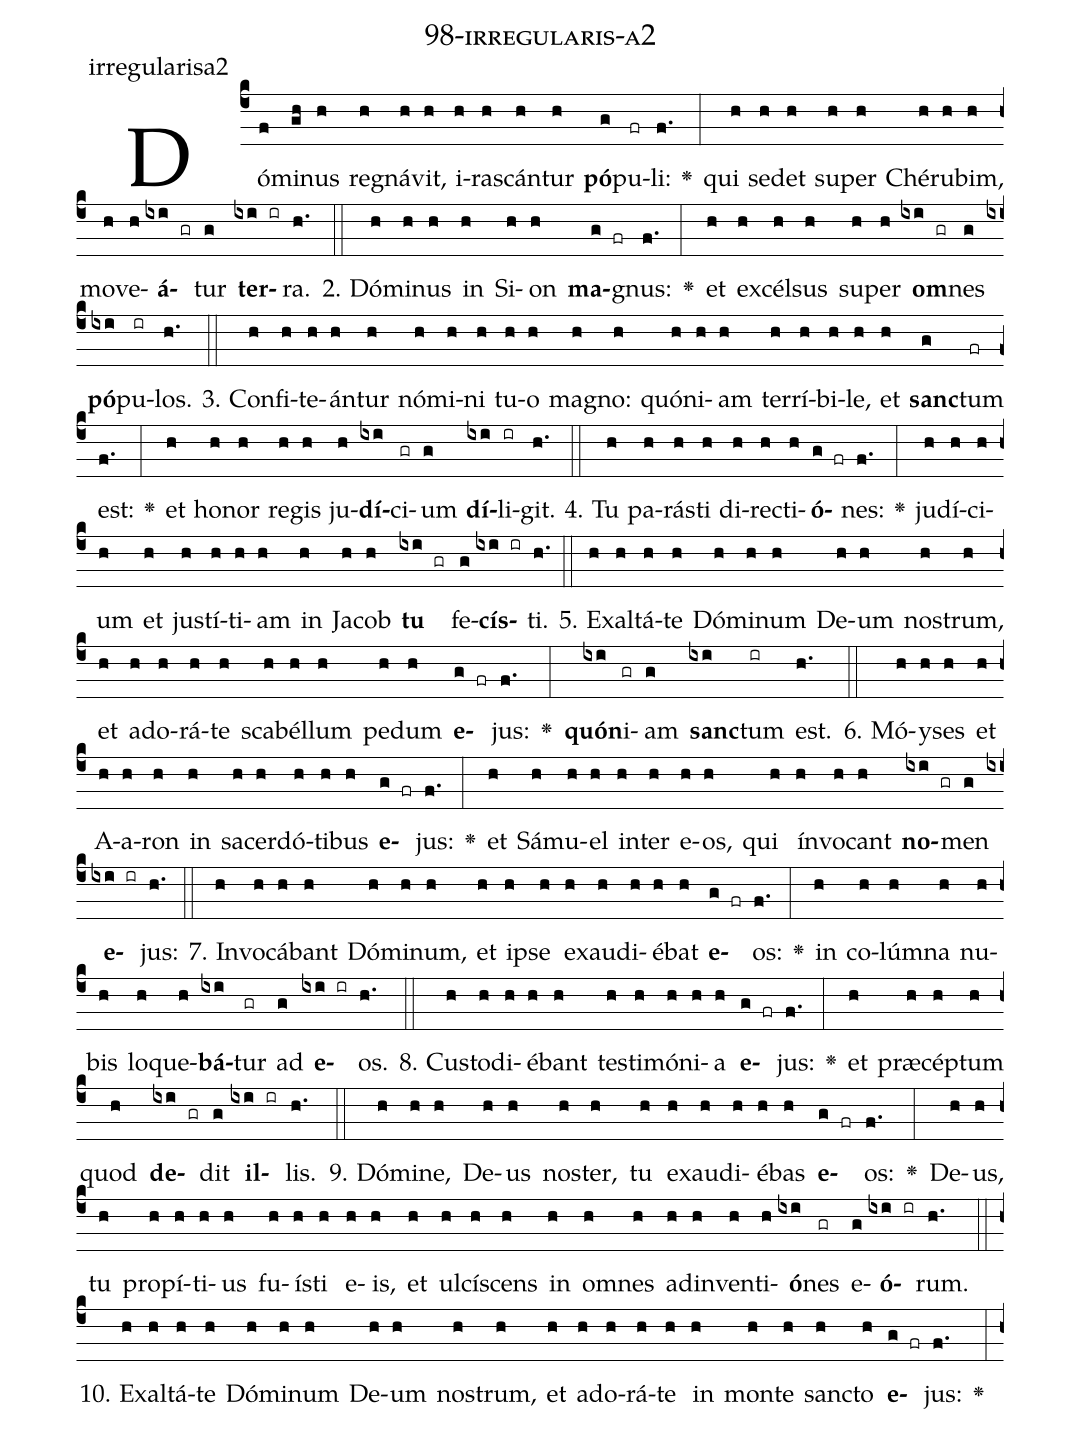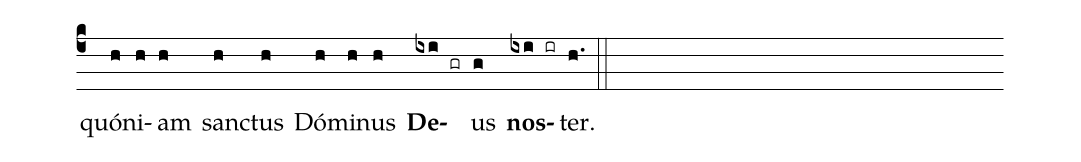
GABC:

name: 98-irregularis-a2;
annotation: irregularisa2;
%%
(c4)Dó(f)mi(gh)nus(h) re(h)gná(h)vit,(h) i(h)ras(h)cán(h)tur(h) <b>pó</b>(g)pu(fr)li:(f.) <v>\greheightstar</v>(:) qui(h) se(h)det(h) su(h)per(h) Ché(h)ru(h)bim,(h) mo(h)ve(h)<b>á</b>(ixi gr)tur(g) <b>ter</b>(ixi ir)ra.(h.) (::)
2. Dó(h)mi(h)nus(h) in(h) Si(h)on(h) <b>ma</b>(g fr)gnus:(f.) <v>\greheightstar</v>(:) et(h) ex(h)cél(h)sus(h) su(h)per(h) <b>om</b>(ixi gr)nes(g) <b>pó</b>(ixi)pu(ir)los.(h.) (::)
3. Con(h)fi(h)te(h)án(h)tur(h) nó(h)mi(h)ni(h) tu(h)o(h) ma(h)gno:(h) quón(h)i(h)am(h) ter(h)rí(h)bi(h)le,(h) et(h) <b>sanc</b>(g)tum(fr) est:(f.) <v>\greheightstar</v>(:) et(h) ho(h)nor(h) re(h)gis(h) ju(h)<b>dí</b>(ixi)ci(gr)um(g) <b>dí</b>(ixi)li(ir)git.(h.) (::)
4. Tu(h) pa(h)rás(h)ti(h) di(h)rec(h)ti(h)<b>ó</b>(g fr)nes:(f.) <v>\greheightstar</v>(:) ju(h)dí(h)ci(h)um(h) et(h) jus(h)tí(h)ti(h)am(h) in(h) Ja(h)cob(h) <b>tu</b>(ixi gr) fe(g)<b>cís</b>(ixi ir)ti.(h.) (::)
5. Ex(h)al(h)tá(h)te(h) Dó(h)mi(h)num(h) De(h)um(h) nos(h)trum,(h) et(h) ad(h)o(h)rá(h)te(h) sca(h)bél(h)lum(h) pe(h)dum(h) <b>e</b>(g fr)jus:(f.) <v>\greheightstar</v>(:) <b>quón</b>(ixi)i(gr)am(g) <b>sanc</b>(ixi)tum(ir) est.(h.) (::)
6. Mó(h)y(h)ses(h) et(h) A(h)a(h)ron(h) in(h) sa(h)cer(h)dó(h)ti(h)bus(h) <b>e</b>(g fr)jus:(f.) <v>\greheightstar</v>(:) et(h) Sá(h)mu(h)el(h) in(h)ter(h) e(h)os,(h) qui(h) ín(h)vo(h)cant(h) <b>no</b>(ixi gr)men(g) <b>e</b>(ixi ir)jus:(h.) (::)
7. In(h)vo(h)cá(h)bant(h) Dó(h)mi(h)num,(h) et(h) ip(h)se(h) ex(h)au(h)di(h)é(h)bat(h) <b>e</b>(g fr)os:(f.) <v>\greheightstar</v>(:) in(h) co(h)lúm(h)na(h) nu(h)bis(h) lo(h)que(h)<b>bá</b>(ixi)tur(gr) ad(g) <b>e</b>(ixi ir)os.(h.) (::)
8. Cus(h)to(h)di(h)é(h)bant(h) tes(h)ti(h)mó(h)ni(h)a(h) <b>e</b>(g fr)jus:(f.) <v>\greheightstar</v>(:) et(h) præ(h)cép(h)tum(h) quod(h) <b>de</b>(ixi gr)dit(g) <b>il</b>(ixi ir)lis.(h.) (::)
9. Dó(h)mi(h)ne,(h) De(h)us(h) nos(h)ter,(h) tu(h) ex(h)au(h)di(h)é(h)bas(h) <b>e</b>(g fr)os:(f.) <v>\greheightstar</v>(:) De(h)us,(h) tu(h) pro(h)pí(h)ti(h)us(h) fu(h)ís(h)ti(h) e(h)is,(h) et(h) ul(h)cí(h)scens(h) in(h) om(h)nes(h) ad(h)in(h)ven(h)ti(h)<b>ó</b>(ixi)nes(gr) e(g)<b>ó</b>(ixi ir)rum.(h.) (::)
10. Ex(h)al(h)tá(h)te(h) Dó(h)mi(h)num(h) De(h)um(h) nos(h)trum,(h) et(h) ad(h)o(h)rá(h)te(h) in(h) mon(h)te(h) sanc(h)to(h) <b>e</b>(g fr)jus:(f.) <v>\greheightstar</v>(:) quón(h)i(h)am(h) sanc(h)tus(h) Dó(h)mi(h)nus(h) <b>De</b>(ixi gr)us(g) <b>nos</b>(ixi ir)ter.(h.) (::)
